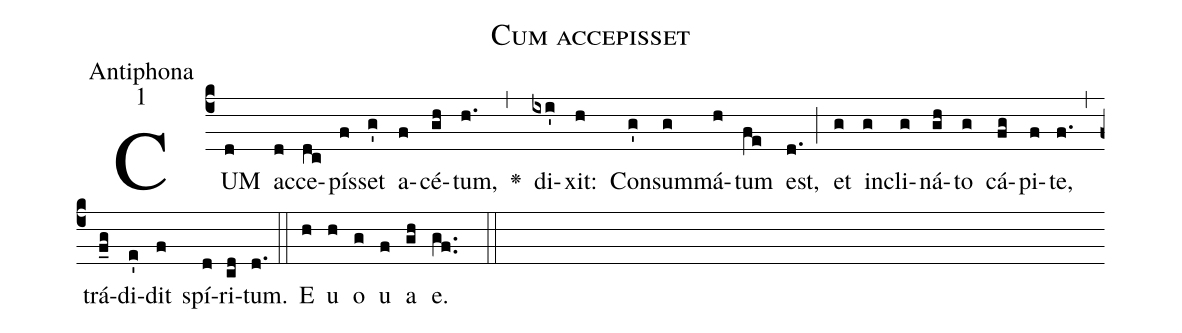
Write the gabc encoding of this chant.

name:Cum accepisset;
office-part:Antiphona;
mode:1;
%%
(c4)CUM(d) ac(d)ce(dc)pís(f)set(g') a(f)cé(gh)tum,(h.) <v>\greheightstar</v>(,) di(ixi')xit:(h) Con(g')sum(g)má(h)tum(fe) est,(d.) (;) et(g) in(g)cli(g)ná(gh)to(g) cá(fg)pi(f)te,(f.) (,) trá(f_g)di(e')dit(f) spí(d)ri(cd)tum.(d.) (::) E(h) u(h) o(g) u(f) a(gh) e.(gf.. ::)
